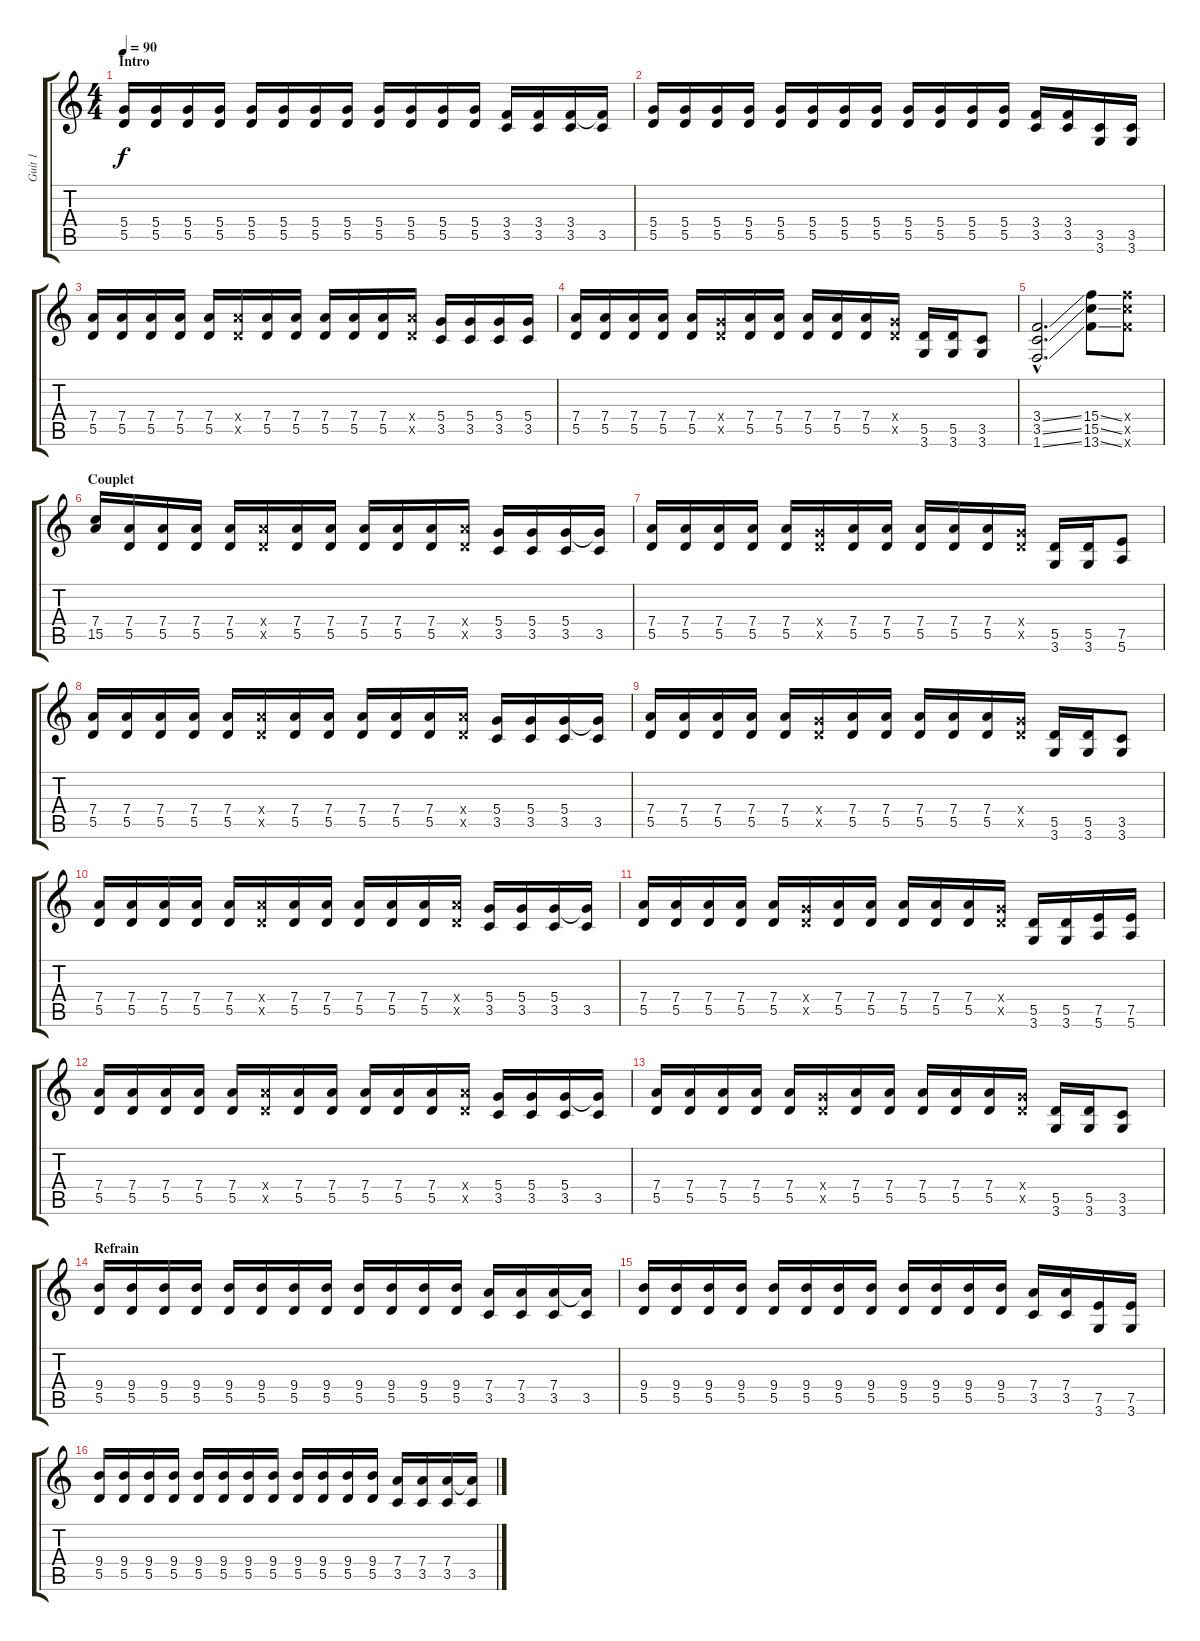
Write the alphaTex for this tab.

\track ("Guit 1" "Guit 1") {instrument overdrivenguitar}
\staff {score tabs}
\tuning (E4 B3 G3 D3 A2 E2) {hide}
\ts (4 4)
\section ("" "Intro")
\tempo 90
\clef g2
\ks c
(5.4 5.5).16{dy f instrument electricguitarmuted} (5.4 5.5).16 (5.4 5.5).16 (5.4 5.5).16 (5.4 5.5).16 (5.4 5.5).16 (5.4 5.5).16 (5.4 5.5).16 (5.4 5.5).16 (5.4 5.5).16 (5.4 5.5).16 (5.4 5.5).16 (3.4 3.5).16 (3.4 3.5).16 (3.4 3.5).16 (3.4{t} 3.5).16 |
(5.4 5.5).16 (5.4 5.5).16 (5.4 5.5).16 (5.4 5.5).16 (5.4 5.5).16 (5.4 5.5).16 (5.4 5.5).16 (5.4 5.5).16 (5.4 5.5).16 (5.4 5.5).16 (5.4 5.5).16 (5.4 5.5).16 (3.4 3.5).16 (3.4 3.5).16 (3.5 3.6).16 (3.5 3.6).16 |
(7.4 5.5).16{instrument overdrivenguitar} (7.4 5.5).16 (7.4 5.5).16 (7.4 5.5).16 (7.4 5.5).16 (7.4{x} 5.5{x}).16 (7.4 5.5).16 (7.4 5.5).16 (7.4 5.5).16 (7.4 5.5).16 (7.4 5.5).16 (7.4{x} 5.5{x}).16 (5.4 3.5).16 (5.4 3.5).16 (5.4 3.5).16 (5.4 3.5).16 |
(7.4 5.5).16 (7.4 5.5).16 (7.4 5.5).16 (7.4 5.5).16 (7.4 5.5).16 (5.4{x} 5.5{x}).16 (7.4 5.5).16 (7.4 5.5).16 (7.4 5.5).16 (7.4 5.5).16 (7.4 5.5).16 (5.4{x} 5.5{x}).16 (5.5 3.6).16 (5.5 3.6).16 (3.5 3.6).8 |
(3.4{ss hac} 3.5{ss hac} 1.6{ss hac}).2{d} (15.4{ss} 15.5{ss} 13.6{ss}).8 (15.4{x} 15.5{x} 13.6{x}).8 |
\section ("" "Couplet")
(7.4 15.5).16{instrument electricguitarmuted} (7.4 5.5).16 (7.4 5.5).16 (7.4 5.5).16 (7.4 5.5).16 (7.4{x} 5.5{x}).16 (7.4 5.5).16 (7.4 5.5).16 (7.4 5.5).16 (7.4 5.5).16 (7.4 5.5).16 (7.4{x} 5.5{x}).16 (5.4 3.5).16 (5.4 3.5).16 (5.4 3.5).16 (5.4{t} 3.5).16 |
(7.4 5.5).16 (7.4 5.5).16 (7.4 5.5).16 (7.4 5.5).16 (7.4 5.5).16 (5.4{x} 5.5{x}).16 (7.4 5.5).16 (7.4 5.5).16 (7.4 5.5).16 (7.4 5.5).16 (7.4 5.5).16 (5.4{x} 5.5{x}).16 (5.5 3.6).16 (5.5 3.6).16 (7.5 5.6).8 |
(7.4 5.5).16 (7.4 5.5).16 (7.4 5.5).16 (7.4 5.5).16 (7.4 5.5).16 (7.4{x} 5.5{x}).16 (7.4 5.5).16 (7.4 5.5).16 (7.4 5.5).16 (7.4 5.5).16 (7.4 5.5).16 (7.4{x} 5.5{x}).16 (5.4 3.5).16 (5.4 3.5).16 (5.4 3.5).16 (5.4{t} 3.5).16 |
(7.4 5.5).16 (7.4 5.5).16 (7.4 5.5).16 (7.4 5.5).16 (7.4 5.5).16 (5.4{x} 5.5{x}).16 (7.4 5.5).16 (7.4 5.5).16 (7.4 5.5).16 (7.4 5.5).16 (7.4 5.5).16 (5.4{x} 5.5{x}).16 (5.5 3.6).16 (5.5 3.6).16 (3.5 3.6).8 |
(7.4 5.5).16 (7.4 5.5).16 (7.4 5.5).16 (7.4 5.5).16 (7.4 5.5).16 (7.4{x} 5.5{x}).16 (7.4 5.5).16 (7.4 5.5).16 (7.4 5.5).16 (7.4 5.5).16 (7.4 5.5).16 (7.4{x} 5.5{x}).16 (5.4 3.5).16 (5.4 3.5).16 (5.4 3.5).16 (5.4{t} 3.5).16 |
(7.4 5.5).16 (7.4 5.5).16 (7.4 5.5).16 (7.4 5.5).16 (7.4 5.5).16 (5.4{x} 5.5{x}).16 (7.4 5.5).16 (7.4 5.5).16 (7.4 5.5).16 (7.4 5.5).16 (7.4 5.5).16 (5.4{x} 5.5{x}).16 (5.5 3.6).16 (5.5 3.6).16 (7.5 5.6).16 (7.5 5.6).16 |
(7.4 5.5).16 (7.4 5.5).16 (7.4 5.5).16 (7.4 5.5).16 (7.4 5.5).16 (7.4{x} 5.5{x}).16 (7.4 5.5).16 (7.4 5.5).16 (7.4 5.5).16 (7.4 5.5).16 (7.4 5.5).16 (7.4{x} 5.5{x}).16 (5.4 3.5).16 (5.4 3.5).16 (5.4 3.5).16 (5.4{t} 3.5).16 |
(7.4 5.5).16{instrument overdrivenguitar} (7.4 5.5).16 (7.4 5.5).16 (7.4 5.5).16 (7.4 5.5).16 (5.4{x} 5.5{x}).16 (7.4 5.5).16 (7.4 5.5).16 (7.4 5.5).16 (7.4 5.5).16 (7.4 5.5).16 (5.4{x} 5.5{x}).16 (5.5 3.6).16 (5.5 3.6).16 (3.5 3.6).8 |
\section ("" "Refrain")
(9.4 5.5).16 (9.4 5.5).16 (9.4 5.5).16 (9.4 5.5).16 (9.4 5.5).16 (9.4 5.5).16 (9.4 5.5).16 (9.4 5.5).16 (9.4 5.5).16 (9.4 5.5).16 (9.4 5.5).16 (9.4 5.5).16 (7.4 3.5).16 (7.4 3.5).16 (7.4 3.5).16 (7.4{t} 3.5).16 |
(9.4 5.5).16 (9.4 5.5).16 (9.4 5.5).16 (9.4 5.5).16 (9.4 5.5).16 (9.4 5.5).16 (9.4 5.5).16 (9.4 5.5).16 (9.4 5.5).16 (9.4 5.5).16 (9.4 5.5).16 (9.4 5.5).16 (7.4 3.5).16 (7.4 3.5).16 (7.5 3.6).16 (7.5 3.6).16 |
(9.4 5.5).16 (9.4 5.5).16 (9.4 5.5).16 (9.4 5.5).16 (9.4 5.5).16 (9.4 5.5).16 (9.4 5.5).16 (9.4 5.5).16 (9.4 5.5).16 (9.4 5.5).16 (9.4 5.5).16 (9.4 5.5).16 (7.4 3.5).16 (7.4 3.5).16 (7.4 3.5).16 (7.4{t} 3.5).16
